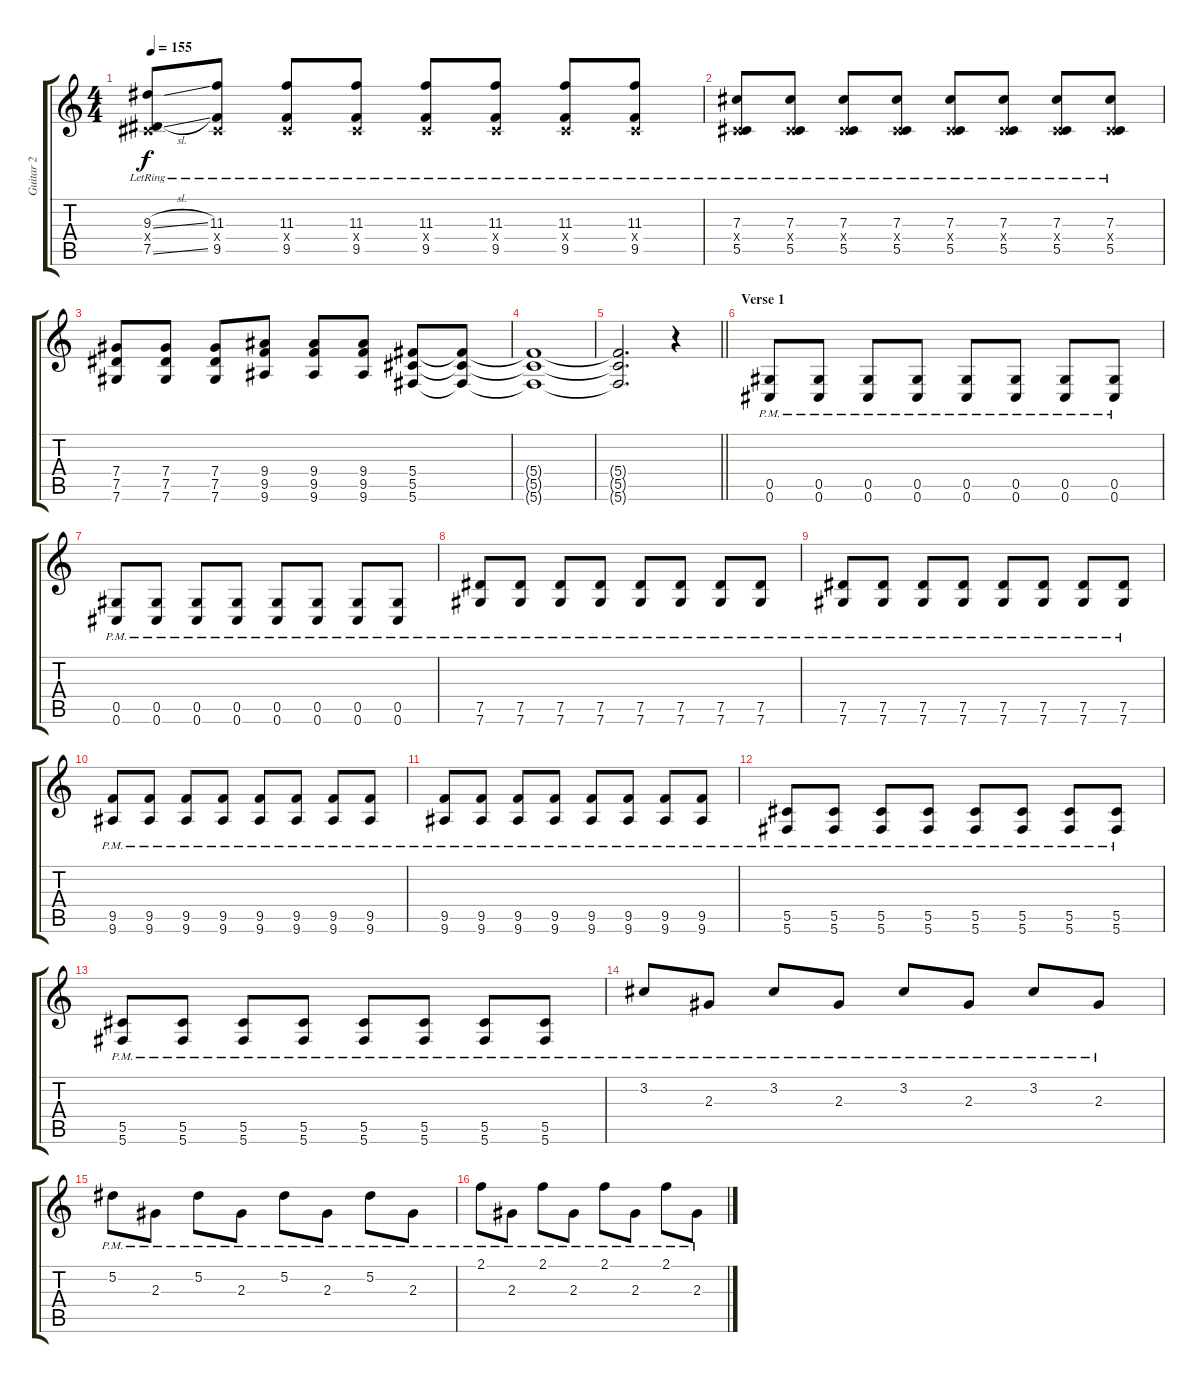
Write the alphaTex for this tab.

\track ("Guitar 2" "Guitar 2") {instrument distortionguitar}
\staff {score tabs}
\tuning (Eb4 Bb3 Gb3 Db3 Ab2 Db2) {hide}
\ts (4 4)
\tempo 155
\clef g2
\ks c
(9.3{sl lr} 0.4{x} 7.5{sl lr}).8{dy f} (11.3{lr} 0.4{x} 9.5{lr}).8 (11.3{lr} 0.4{x} 9.5{lr}).8 (11.3{lr} 0.4{x} 9.5{lr}).8 (11.3{lr} 0.4{x} 9.5{lr}).8 (11.3{lr} 0.4{x} 9.5{lr}).8 (11.3{lr} 0.4{x} 9.5{lr}).8 (11.3{lr} 0.4{x} 9.5{lr}).8 |
(7.3{lr} 0.4{x} 5.5{lr}).8 (7.3{lr} 0.4{x} 5.5{lr}).8 (7.3{lr} 0.4{x} 5.5{lr}).8 (7.3{lr} 0.4{x} 5.5{lr}).8 (7.3{lr} 0.4{x} 5.5{lr}).8 (7.3{lr} 0.4{x} 5.5{lr}).8 (7.3{lr} 0.4{x} 5.5{lr}).8 (7.3{lr} 0.4{x} 5.5{lr}).8 |
(7.4 7.5 7.6).8 (7.4 7.5 7.6).8 (7.4 7.5 7.6).8 (9.4 9.5 9.6).8 (9.4 9.5 9.6).8 (9.4 9.5 9.6).8 (5.4 5.5 5.6).8 (5.4{t} 5.5{t} 5.6{t}).8 |
(5.4{t} 5.5{t} 5.6{t}).1 |
\barLineRight lightlight
(5.4{t} 5.5{t} 5.6{t}).2{d} r.4 |
\section ("" "Verse 1")
(0.5{pm} 0.6{pm}).8 (0.5{pm} 0.6{pm}).8 (0.5{pm} 0.6{pm}).8 (0.5{pm} 0.6{pm}).8 (0.5{pm} 0.6{pm}).8 (0.5{pm} 0.6{pm}).8 (0.5{pm} 0.6{pm}).8 (0.5{pm} 0.6{pm}).8 |
(0.5{pm} 0.6{pm}).8 (0.5{pm} 0.6{pm}).8 (0.5{pm} 0.6{pm}).8 (0.5{pm} 0.6{pm}).8 (0.5{pm} 0.6{pm}).8 (0.5{pm} 0.6{pm}).8 (0.5{pm} 0.6{pm}).8 (0.5{pm} 0.6{pm}).8 |
(7.5{pm} 7.6{pm}).8 (7.5{pm} 7.6{pm}).8 (7.5{pm} 7.6{pm}).8 (7.5{pm} 7.6{pm}).8 (7.5{pm} 7.6{pm}).8 (7.5{pm} 7.6{pm}).8 (7.5{pm} 7.6{pm}).8 (7.5{pm} 7.6{pm}).8 |
(7.5{pm} 7.6{pm}).8 (7.5{pm} 7.6{pm}).8 (7.5{pm} 7.6{pm}).8 (7.5{pm} 7.6{pm}).8 (7.5{pm} 7.6{pm}).8 (7.5{pm} 7.6{pm}).8 (7.5{pm} 7.6{pm}).8 (7.5{pm} 7.6{pm}).8 |
(9.5{pm} 9.6{pm}).8 (9.5{pm} 9.6{pm}).8 (9.5{pm} 9.6{pm}).8 (9.5{pm} 9.6{pm}).8 (9.5{pm} 9.6{pm}).8 (9.5{pm} 9.6{pm}).8 (9.5{pm} 9.6{pm}).8 (9.5{pm} 9.6{pm}).8 |
(9.5{pm} 9.6{pm}).8 (9.5{pm} 9.6{pm}).8 (9.5{pm} 9.6{pm}).8 (9.5{pm} 9.6{pm}).8 (9.5{pm} 9.6{pm}).8 (9.5{pm} 9.6{pm}).8 (9.5{pm} 9.6{pm}).8 (9.5{pm} 9.6{pm}).8 |
(5.5{pm} 5.6{pm}).8 (5.5{pm} 5.6{pm}).8 (5.5{pm} 5.6{pm}).8 (5.5{pm} 5.6{pm}).8 (5.5{pm} 5.6{pm}).8 (5.5{pm} 5.6{pm}).8 (5.5{pm} 5.6{pm}).8 (5.5{pm} 5.6{pm}).8 |
(5.5{pm} 5.6{pm}).8 (5.5{pm} 5.6{pm}).8 (5.5{pm} 5.6{pm}).8 (5.5{pm} 5.6{pm}).8 (5.5{pm} 5.6{pm}).8 (5.5{pm} 5.6{pm}).8 (5.5{pm} 5.6{pm}).8 (5.5{pm} 5.6{pm}).8 |
3.2{pm}.8 2.3{pm}.8 3.2{pm}.8 2.3{pm}.8 3.2{pm}.8 2.3{pm}.8 3.2{pm}.8 2.3{pm}.8 |
5.2{pm}.8 2.3{pm}.8 5.2{pm}.8 2.3{pm}.8 5.2{pm}.8 2.3{pm}.8 5.2{pm}.8 2.3{pm}.8 |
2.1{pm}.8 2.3{pm}.8 2.1{pm}.8 2.3{pm}.8 2.1{pm}.8 2.3{pm}.8 2.1{pm}.8 2.3{pm}.8
